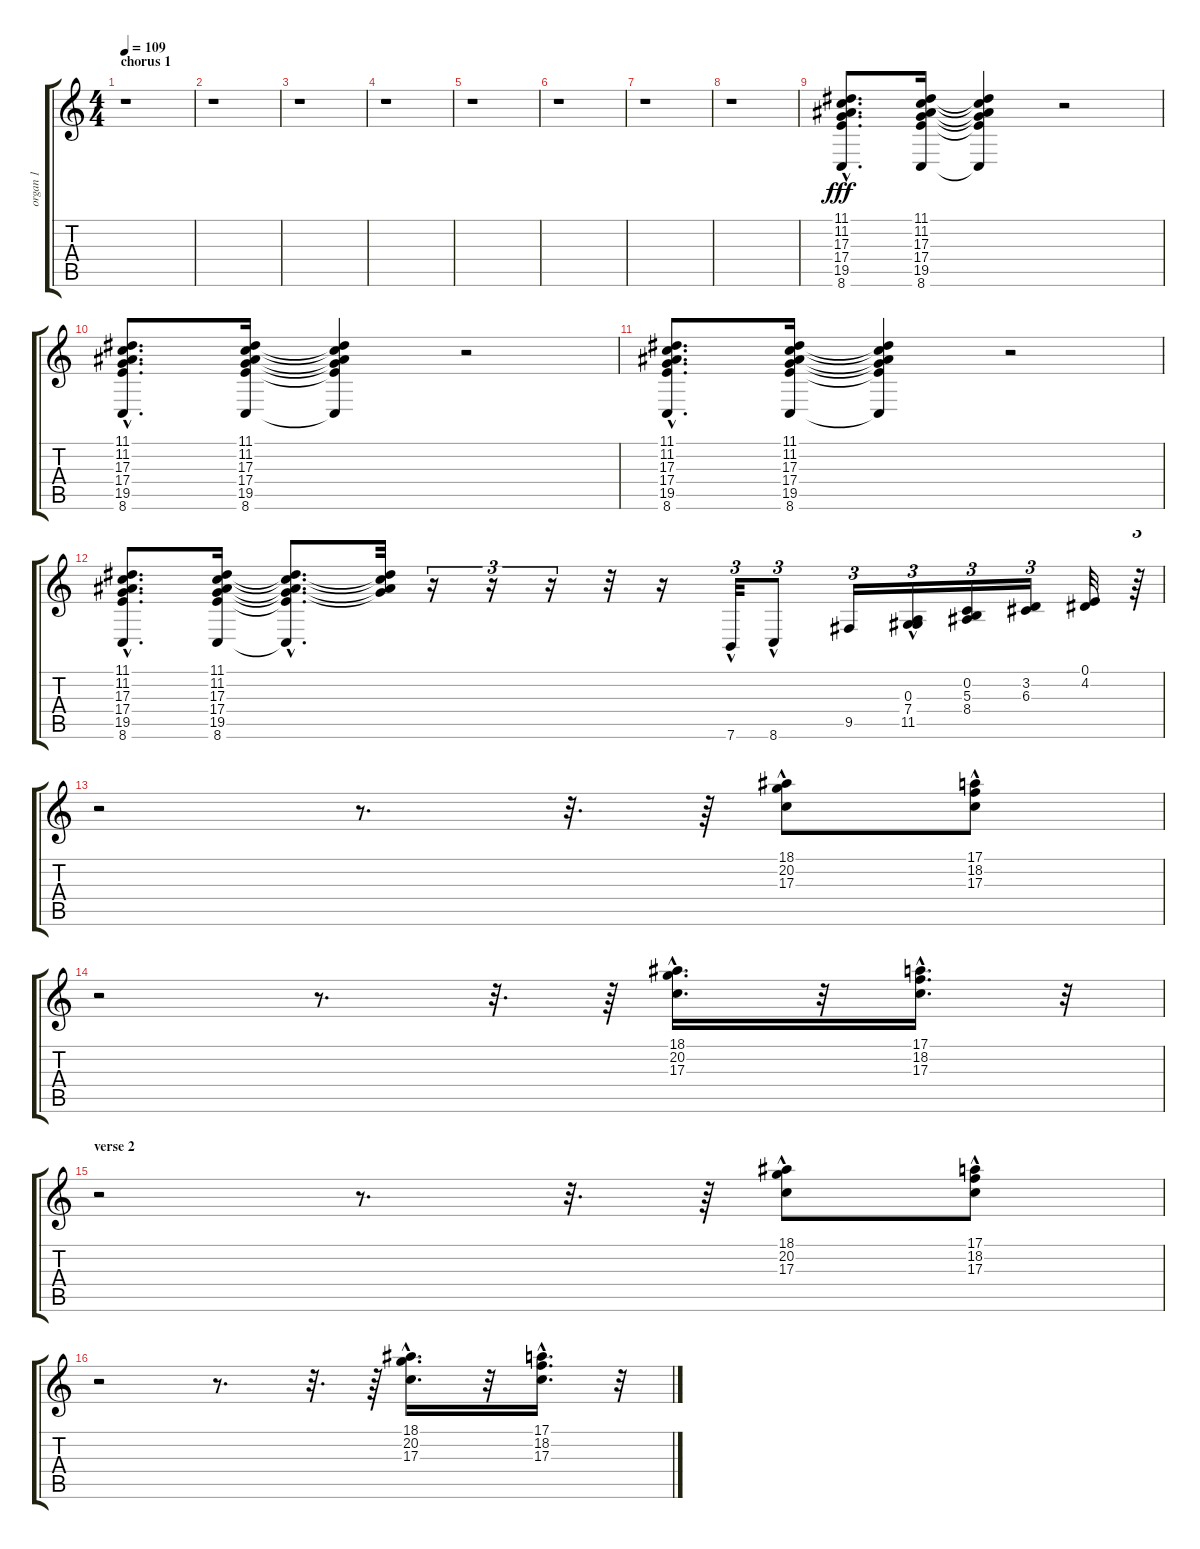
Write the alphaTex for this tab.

\track ("organ 1" "organ 1") {instrument rockorgan}
\staff {score tabs}
\tuning (E4 B3 G3 D3 A2 E2) {hide}
\ts (4 4)
\section ("" "chorus 1")
\tempo 109
\clef g2
\ks c
r.1{dy fff} |
r.1 |
r.1 |
r.1 |
r.1 |
r.1 |
r.1 |
r.1 |
(11.1{hac} 11.2{hac} 17.3{hac} 17.4{hac} 19.5{hac} 8.6{hac}).8{d} (11.1 11.2 17.3 17.4 19.5 8.6).16 (11.1{t} 11.2{t} 17.3{t} 17.4{t} 19.5{t} 8.6{t}).4 r.2 |
(11.1{hac} 11.2{hac} 17.3{hac} 17.4{hac} 19.5{hac} 8.6{hac}).8{d} (11.1 11.2 17.3 17.4 19.5 8.6).16 (11.1{t} 11.2{t} 17.3{t} 17.4{t} 19.5{t} 8.6{t}).4 r.2 |
(11.1{hac} 11.2{hac} 17.3{hac} 17.4{hac} 19.5{hac} 8.6{hac}).8{d} (11.1 11.2 17.3 17.4 19.5 8.6).16 (11.1{t} 11.2{t} 17.3{t} 17.4{t} 19.5{t} 8.6{t}).4 r.2 |
(11.1{hac} 11.2{hac} 17.3{hac} 17.4{hac} 19.5{hac} 8.6{hac}).8{d} (11.1 11.2 17.3 17.4 19.5 8.6).16 (11.1{hac t} 11.2{hac t} 17.3{hac t} 17.4{hac t} 19.5{hac t} 8.6{hac t}).8{d} (11.1{t} 11.2{t} 17.3{t} 17.4{t}).32 r.16{tu (3 2)} r.16{tu (3 2)} r.16{tu (3 2)} r.32 r.16 7.6{hac}.32{tu (3 2)} 8.6{hac}.8{tu (3 2)} 9.5.16{tu (3 2)} (0.3 7.4{hac} 11.5).16{tu (3 2)} (0.2 5.3 8.4).16{tu (3 2)} (3.2 6.3).16{tu (3 2)} (0.1 4.2).32 r.64{tu (3 2)} |
r.2 r.8{d} r.32{d} r.64 (18.1{hac} 20.2{hac} 17.3).8 (17.1{hac} 18.2 17.3{hac}).8 |
r.2 r.8{d} r.32{d} r.64 (18.1{hac} 20.2{hac} 17.3{hac}).16{d} r.32 (17.1{hac} 18.2{hac} 17.3{hac}).16{d} r.32 |
\section ("" "verse 2")
r.2 r.8{d} r.32{d} r.64 (18.1{hac} 20.2{hac} 17.3).8 (17.1{hac} 18.2 17.3{hac}).8 |
r.2 r.8{d} r.32{d} r.64 (18.1{hac} 20.2{hac} 17.3{hac}).16{d} r.32 (17.1{hac} 18.2{hac} 17.3{hac}).16{d} r.32
